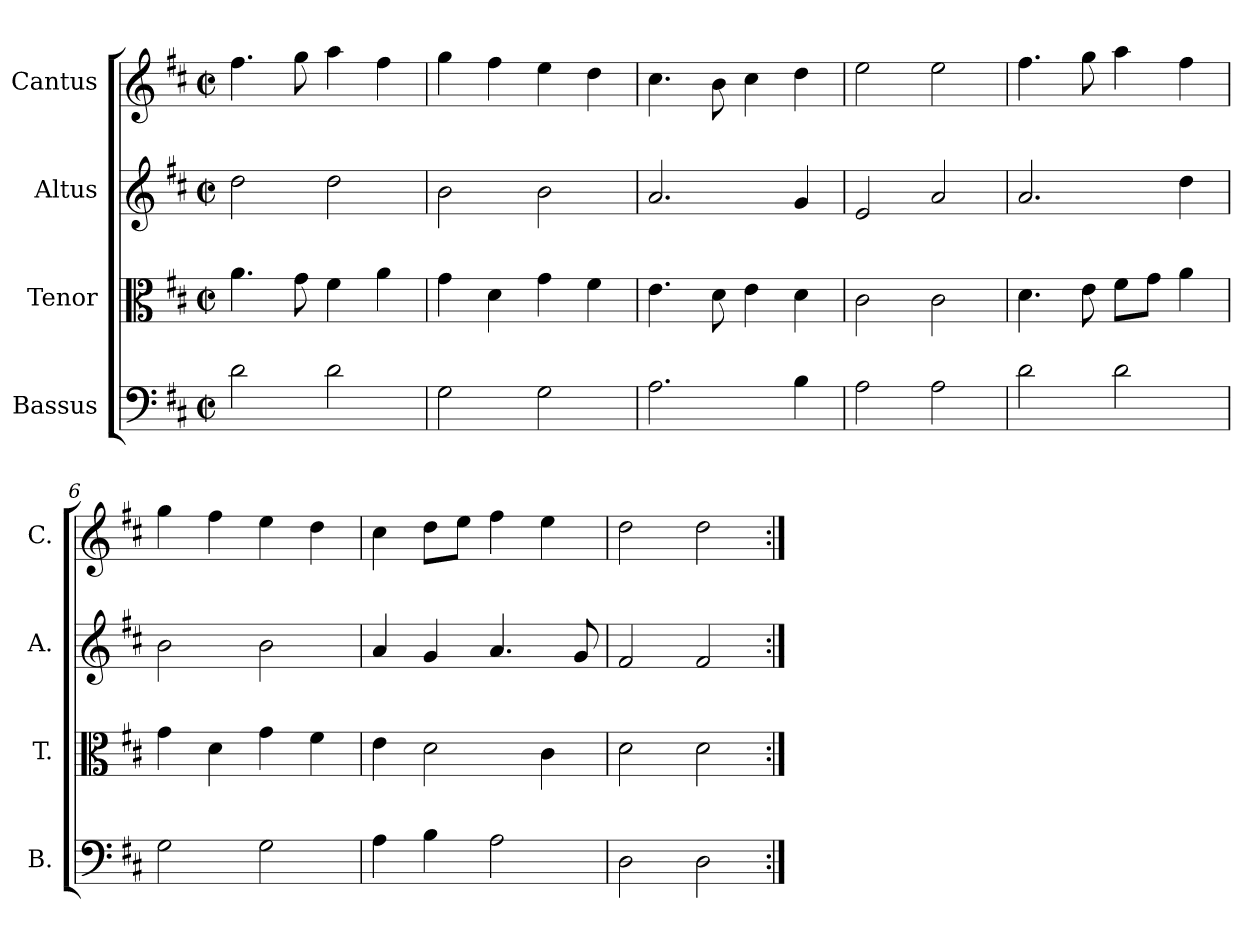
**kern	**kern	**kern	**kern
*part4	*part3	*part2	*part1
*staff4	*staff3	*staff2	*staff1
*I"Bassus	*I"Tenor	*I"Altus	*I"Cantus
*I'B.	*I'T.	*I'A.	*I'C.
*clefF4	*clefC3	*clefG2	*clefG2
*k[f#c#]	*k[f#c#]	*k[f#c#]	*k[f#c#]
*D:	*D:	*D:	*D:
*M2/2	*M2/2	*M2/2	*M2/2
*met(c|)	*met(c|)	*met(c|)	*met(c|)
=1	=1	=1	=1
2d\	4.a\	2dd\	4.ff#\
.	8g\	.	8gg\
2d\	4f#\	2dd\	4aa\
.	4a\	.	4ff#\
=2	=2	=2	=2
2G\	4g\	2b\	4gg\
.	4d\	.	4ff#\
2G\	4g\	2b\	4ee\
.	4f#\	.	4dd\
=3	=3	=3	=3
2.A\	4.e\	2.a/	4.cc#\
.	8d\	.	8b\
.	4e\	.	4cc#\
4B\	4d\	4g/	4dd\
=4	=4	=4	=4
2A\	2c#\	2e/	2ee\
2A\	2c#\	2a/	2ee\
!!LO:LB:g=z
=5	=5	=5	=5
2d\	4.d\	2.a/	4.ff#\
.	8e\	.	8gg\
2d\	8f#\L	.	4aa\
.	8g\J	.	.
.	4a\	4dd\	4ff#\
=6	=6	=6	=6
2G\	4g\	2b\	4gg\
.	4d\	.	4ff#\
2G\	4g\	2b\	4ee\
.	4f#\	.	4dd\
=7	=7	=7	=7
4A\	4e\	4a/	4cc#\
4B\	2d\	4g/	8dd\L
.	.	.	8ee\J
2A\	.	4.a/	4ff#\
.	4c#\	.	4ee\
.	.	8g/	.
=8	=8	=8	=8
2D\	2d\	2f#/	2dd\
2D\	2d\	2f#/	2dd\
=:|!	=:|!	=:|!	=:|!
*-	*-	*-	*-
